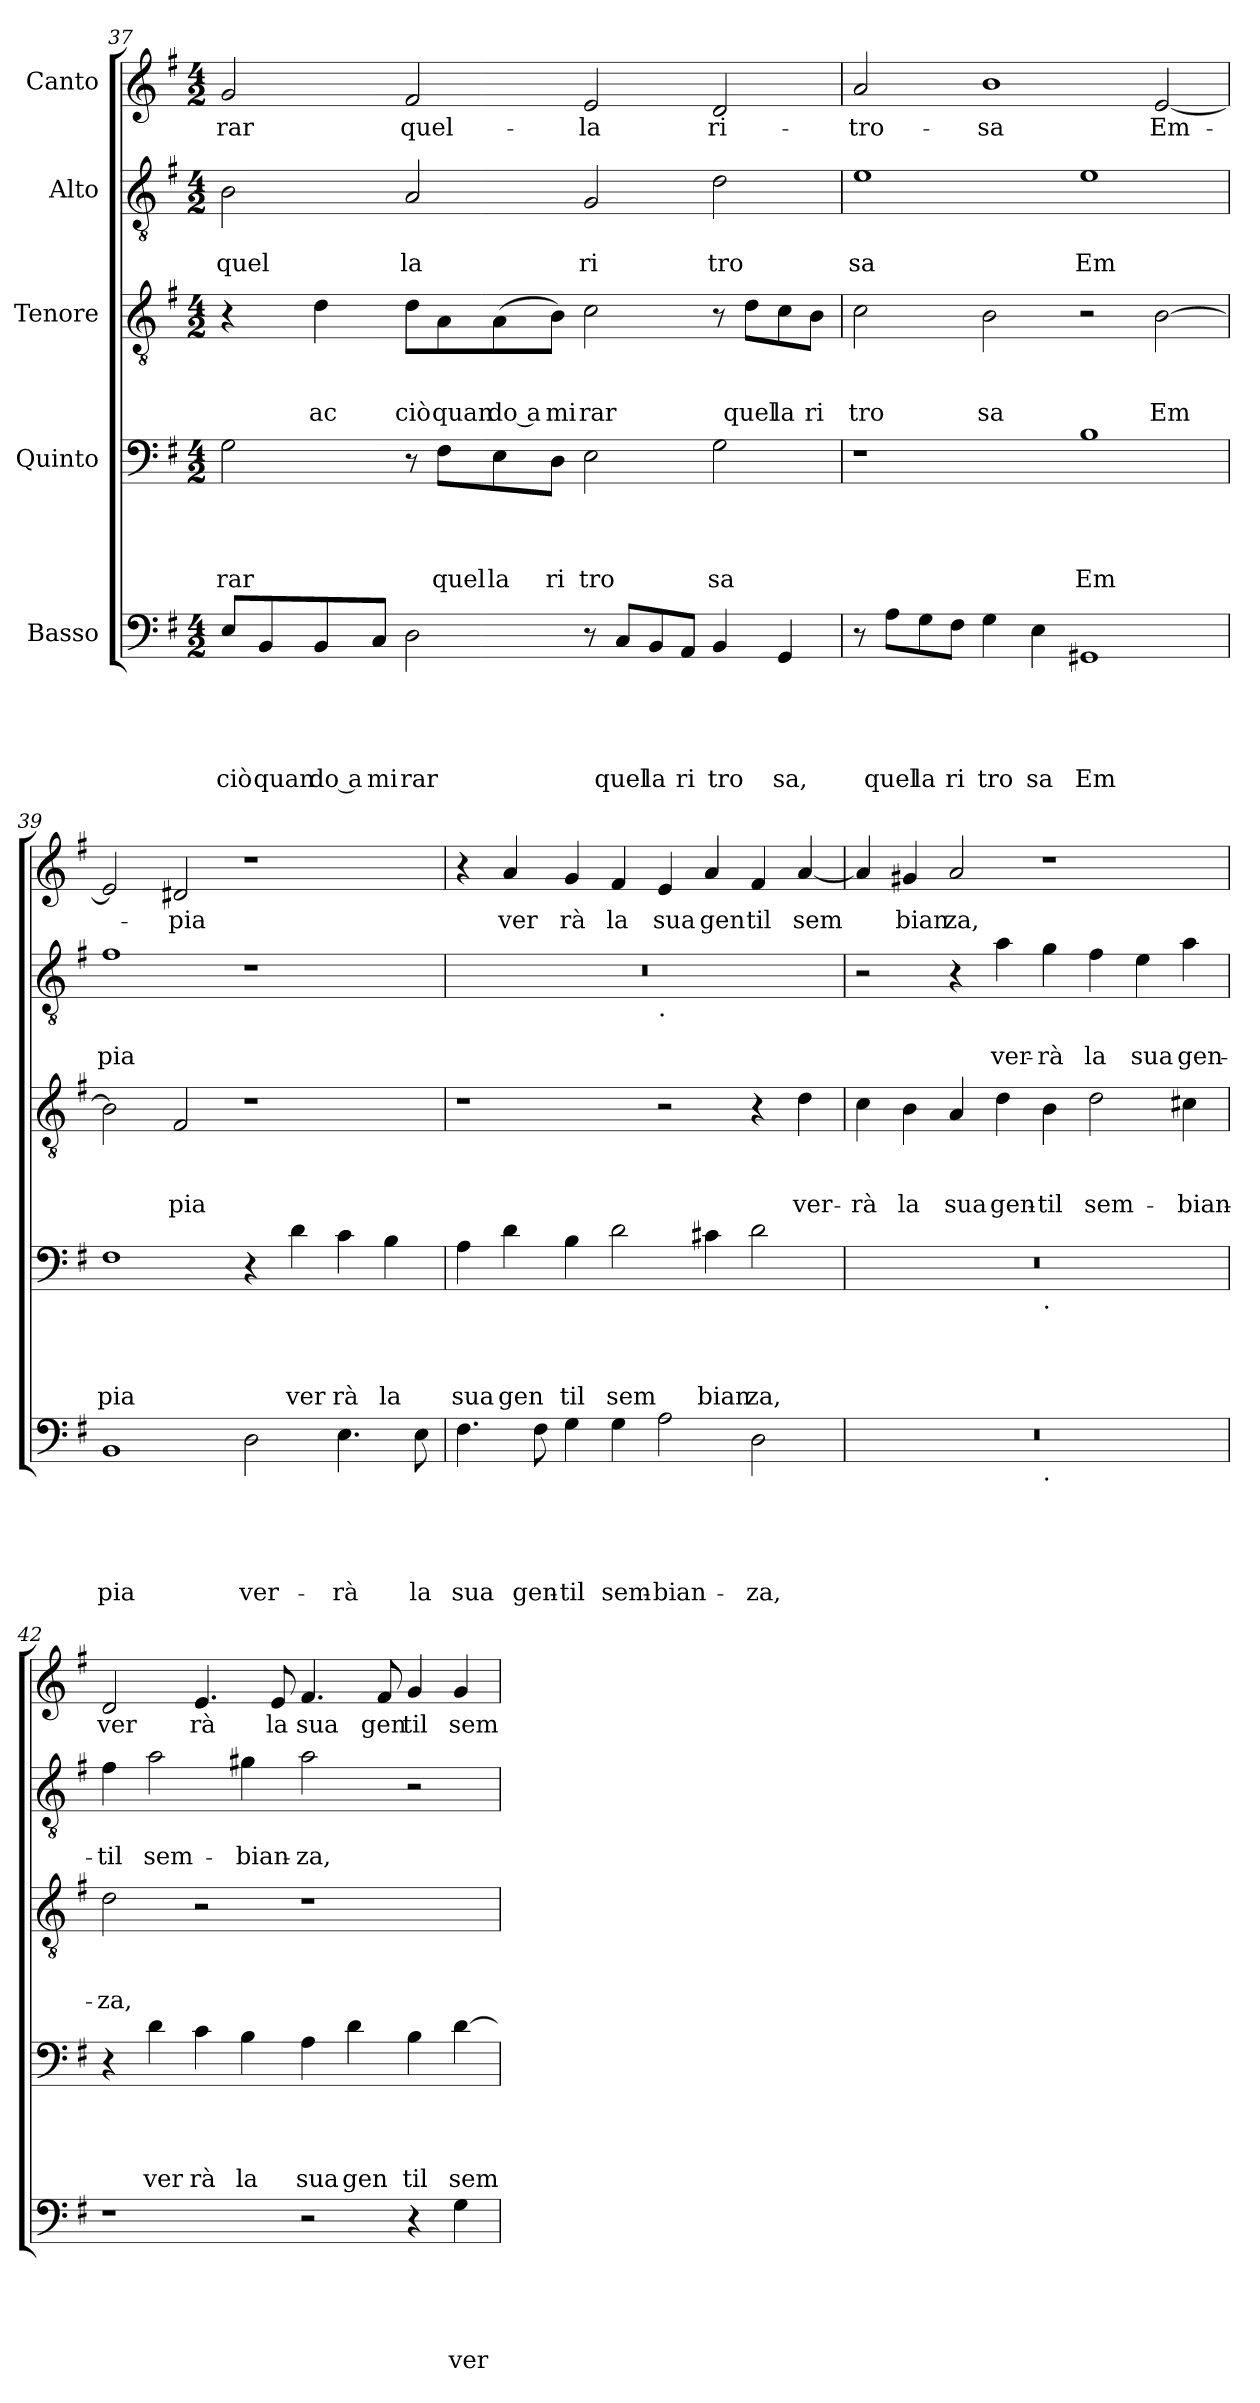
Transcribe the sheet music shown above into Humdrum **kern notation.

**kern	**text	**text	**text	**text	**text	**kern	**text	**text	**text	**text	**kern	**text	**text	**text	**kern	**text	**text	**kern	**text
*part5	*part5	*part5	*part5	*part5	*part5	*part4	*part4	*part4	*part4	*part4	*part3	*part3	*part3	*part3	*part2	*part2	*part2	*part1	*part1
*staff5	*staff5	*staff5	*staff5	*staff5	*staff5	*staff4	*staff4	*staff4	*staff4	*staff4	*staff3	*staff3	*staff3	*staff3	*staff2	*staff2	*staff2	*staff1	*staff1
*I"Basso	*	*	*	*	*	*I"Quinto	*	*	*	*	*I"Tenore	*	*	*	*I"Alto	*	*	*I"Canto	*
*clefF4	*	*	*	*	*	*clefF4	*	*	*	*	*clefGv2	*	*	*	*clefGv2	*	*	*clefG2	*
*k[f#]	*	*	*	*	*	*k[f#]	*	*	*	*	*k[f#]	*	*	*	*k[f#]	*	*	*k[f#]	*
*G:	*	*	*	*	*	*G:	*	*	*	*	*G:	*	*	*	*G:	*	*	*G:	*
*M4/2	*	*	*	*	*	*M4/2	*	*	*	*	*M4/2	*	*	*	*M4/2	*	*	*M4/2	*
=37	=37	=37	=37	=37	=37	=37	=37	=37	=37	=37	=37	=37	=37	=37	=37	=37	=37	=37	=37
!	!	!	!	!	!LO:LY:b	!	!	!	!	!LO:LY:b	!	!	!	!	!	!	!LO:LY:b	!	!LO:LY:b
8E/L	.	.	.	.	ciò	2G\	.	.	.	rar	4r	.	.	.	2B\	.	quel	2g/	-rar
!	!	!	!	!	!LO:LY:b	!	!	!	!	!	!	!	!	!	!	!	!	!	!
8BB/	.	.	.	.	quan	.	.	.	.	.	.	.	.	.	.	.	.	.	.
!	!	!	!	!	!LO:LY:b:rj	!	!	!	!	!	!	!	!	!LO:LY:b	!	!	!	!	!
8BB/	.	.	.	.	do a	.	.	.	.	.	4d\	.	.	ac	.	.	.	.	.
!	!	!	!	!	!LO:LY:b	!	!	!	!	!	!	!	!	!	!	!	!	!	!
8C/J	.	.	.	.	mi	.	.	.	.	.	.	.	.	.	.	.	.	.	.
!	!	!	!	!	!LO:LY:b	!	!	!	!	!	!	!	!	!LO:LY:b	!	!	!LO:LY:b	!	!LO:LY:b
2D\	.	.	.	.	rar	8r	.	.	.	.	8d\L	.	.	ciò	2A/	.	la	2f#/	quel-
!	!	!	!	!	!	!	!	!	!	!LO:LY:b	!	!	!	!LO:LY:b	!	!	!	!	!
.	.	.	.	.	.	8F#\L	.	.	.	quel	8A\	.	.	quan	.	.	.	.	.
!	!	!	!	!	!	!	!	!	!	!LO:LY:b	!	!	!	!LO:LY:b:rj	!	!	!	!	!
.	.	.	.	.	.	8E\	.	.	.	la	(<8A\	.	.	do a	.	.	.	.	.
!	!	!	!	!	!	!	!	!	!	!LO:LY:b	!	!	!	!LO:LY:b	!	!	!	!	!
.	.	.	.	.	.	8D\J	.	.	.	ri	8B\J)	.	.	mi	.	.	.	.	.
!	!	!	!	!	!	!	!	!	!	!LO:LY:b	!	!	!	!LO:LY:b	!	!	!LO:LY:b	!	!LO:LY:b
8r	.	.	.	.	.	2E\	.	.	.	tro	2c\	.	.	rar	2G/	.	ri	2e/	-la
!	!	!	!	!	!LO:LY:b	!	!	!	!	!	!	!	!	!	!	!	!	!	!
8C/L	.	.	.	.	quel	.	.	.	.	.	.	.	.	.	.	.	.	.	.
!	!	!	!	!	!LO:LY:b	!	!	!	!	!	!	!	!	!	!	!	!	!	!
8BB/	.	.	.	.	la	.	.	.	.	.	.	.	.	.	.	.	.	.	.
!	!	!	!	!	!LO:LY:b	!	!	!	!	!	!	!	!	!	!	!	!	!	!
8AA/J	.	.	.	.	ri	.	.	.	.	.	.	.	.	.	.	.	.	.	.
!	!	!	!	!	!LO:LY:b	!	!	!	!	!LO:LY:b	!	!	!	!	!	!	!LO:LY:b	!	!LO:LY:b
4BB/	.	.	.	.	tro	2G\	.	.	.	sa	8r	.	.	.	2d\	.	tro	2d/	ri-
!	!	!	!	!	!	!	!	!	!	!	!	!	!	!LO:LY:b	!	!	!	!	!
.	.	.	.	.	.	.	.	.	.	.	8d\L	.	.	quel	.	.	.	.	.
!	!	!	!	!	!LO:LY:b	!	!	!	!	!	!	!	!	!LO:LY:b	!	!	!	!	!
4GG/	.	.	.	.	sa,	.	.	.	.	.	8c\	.	.	la	.	.	.	.	.
!	!	!	!	!	!	!	!	!	!	!	!	!	!	!LO:LY:b	!	!	!	!	!
.	.	.	.	.	.	.	.	.	.	.	8B\J	.	.	ri	.	.	.	.	.
=38	=38	=38	=38	=38	=38	=38	=38	=38	=38	=38	=38	=38	=38	=38	=38	=38	=38	=38	=38
!	!	!	!	!	!	!	!	!	!	!	!	!	!	!LO:LY:b	!	!	!LO:LY:b	!	!LO:LY:b
8r	.	.	.	.	.	1r	.	.	.	.	2c\	.	.	tro	1e	.	sa	2a/	-tro-
!	!	!	!	!	!LO:LY:b	!	!	!	!	!	!	!	!	!	!	!	!	!	!
8A\L	.	.	.	.	quel	.	.	.	.	.	.	.	.	.	.	.	.	.	.
!	!	!	!	!	!LO:LY:b	!	!	!	!	!	!	!	!	!	!	!	!	!	!
8G\	.	.	.	.	la	.	.	.	.	.	.	.	.	.	.	.	.	.	.
!	!	!	!	!	!LO:LY:b	!	!	!	!	!	!	!	!	!	!	!	!	!	!
8F#\J	.	.	.	.	ri	.	.	.	.	.	.	.	.	.	.	.	.	.	.
!	!	!	!	!	!LO:LY:b	!	!	!	!	!	!	!	!	!LO:LY:b	!	!	!	!	!LO:LY:b
4G\	.	.	.	.	tro	.	.	.	.	.	2B\	.	.	sa	.	.	.	1b	-sa
!	!	!	!	!	!LO:LY:b	!	!	!	!	!	!	!	!	!	!	!	!	!	!
4E\	.	.	.	.	sa	.	.	.	.	.	.	.	.	.	.	.	.	.	.
!	!	!	!	!	!LO:LY:b	!	!	!	!	!LO:LY:b	!	!	!	!	!	!	!LO:LY:b	!	!
1GG#X	.	.	.	.	Em	1B	.	.	.	Em	2r	.	.	.	1e	.	Em	.	.
!	!	!	!	!	!	!	!	!	!	!	!	!	!	!LO:LY:b	!	!	!	!	!LO:LY:b
.	.	.	.	.	.	.	.	.	.	.	[<2B\	.	.	Em	.	.	.	[<2e/	Em-
!!LO:LB:g=z
=39	=39	=39	=39	=39	=39	=39	=39	=39	=39	=39	=39	=39	=39	=39	=39	=39	=39	=39	=39
!	!	!	!	!	!LO:LY:b	!	!	!	!	!LO:LY:b	!	!	!	!	!	!	!LO:LY:b	!	!
1BB	.	.	.	.	pia	1F#	.	.	.	pia	2B\]	.	.	.	1f#	.	pia	2e/]	.
!	!	!	!	!	!	!	!	!	!	!	!	!	!	!LO:LY:b	!	!	!	!	!LO:LY:b
.	.	.	.	.	.	.	.	.	.	.	2F#/	.	.	pia	.	.	.	2d#X/	-pia
!	!	!	!	!	!LO:LY:b	!	!	!	!	!	!	!	!	!	!	!	!	!	!
2D\	.	.	.	.	ver-	4r	.	.	.	.	1r	.	.	.	1r	.	.	1r	.
!	!	!	!	!	!	!	!	!	!	!LO:LY:b	!	!	!	!	!	!	!	!	!
.	.	.	.	.	.	4d\	.	.	.	ver	.	.	.	.	.	.	.	.	.
!	!	!	!	!	!LO:LY:b	!	!	!	!	!LO:LY:b	!	!	!	!	!	!	!	!	!
4.E\	.	.	.	.	-rà	4c\	.	.	.	rà	.	.	.	.	.	.	.	.	.
!	!	!	!	!	!	!	!	!	!	!LO:LY:b	!	!	!	!	!	!	!	!	!
.	.	.	.	.	.	4B\	.	.	.	la	.	.	.	.	.	.	.	.	.
!	!	!	!	!	!LO:LY:b	!	!	!	!	!	!	!	!	!	!	!	!	!	!
8E\	.	.	.	.	la	.	.	.	.	.	.	.	.	.	.	.	.	.	.
=40	=40	=40	=40	=40	=40	=40	=40	=40	=40	=40	=40	=40	=40	=40	=40	=40	=40	=40	=40
!	!	!	!	!	!LO:LY:b	!	!	!	!	!LO:LY:b	!	!	!	!	!	!	!	!	!
*	*	*	*	*	*	*	*	*	*	*	*	*	*	*	*^	*	*	*	*
4.F#\	.	.	.	.	sua	4A\	.	.	.	sua	1r	.	.	.	0r	1ryy	.	.	4r	.
!	!	!	!	!	!	!	!	!	!	!LO:LY:b	!	!	!	!	!	!	!	!	!	!LO:LY:b
.	.	.	.	.	.	4d\	.	.	.	gen	.	.	.	.	.	.	.	.	4a/	ver
!	!	!	!	!	!LO:LY:b	!	!	!	!	!	!	!	!	!	!	!	!	!	!	!
8F#\	.	.	.	.	gen-	.	.	.	.	.	.	.	.	.	.	.	.	.	.	.
!	!	!	!	!	!LO:LY:b	!	!	!	!	!LO:LY:b	!	!	!	!	!	!	!	!	!	!LO:LY:b
4G\	.	.	.	.	-til	4B\	.	.	.	til	.	.	.	.	.	.	.	.	4g/	rà
!	!	!	!	!	!LO:LY:b	!	!	!	!	!LO:LY:b	!	!	!	!	!	!	!	!	!	!LO:LY:b
4G\	.	.	.	.	sem-	2d\	.	.	.	sem	.	.	.	.	.	.	.	.	4f#/	la
!	!	!	!	!	!	!	!	!	!	!	!	!	!	!	!	!LO:TX:b:t=.	!	!	!	!
!	!	!	!	!	!LO:LY:b	!	!	!	!	!	!	!	!	!	!	!	!	!	!	!LO:LY:b
2A\	.	.	.	.	-bian-	.	.	.	.	.	2r	.	.	.	.	1ryy	.	.	4e/	sua
!	!	!	!	!	!	!	!	!	!	!LO:LY:b	!	!	!	!	!	!	!	!	!	!LO:LY:b
.	.	.	.	.	.	4c#X\	.	.	.	bian	.	.	.	.	.	.	.	.	4a/	gen
!	!	!	!	!	!LO:LY:b	!	!	!	!	!LO:LY:b	!	!	!	!	!	!	!	!	!	!LO:LY:b
2D\	.	.	.	.	-za,	2d\	.	.	.	za,	4r	.	.	.	.	.	.	.	4f#/	til
!	!	!	!	!	!	!	!	!	!	!	!	!	!	!LO:LY:b	!	!	!	!	!	!LO:LY:b
.	.	.	.	.	.	.	.	.	.	.	4d\	.	.	ver-	.	.	.	.	[<4a/	sem
=41	=41	=41	=41	=41	=41	=41	=41	=41	=41	=41	=41	=41	=41	=41	=41	=41	=41	=41	=41	=41
!	!	!	!	!	!	!	!	!	!	!	!	!	!	!LO:LY:b	!	!	!	!	!	!
*^	*	*	*	*	*	*^	*	*	*	*	*	*	*	*	*v	*v	*	*	*	*
0r	1ryy	.	.	.	.	.	0r	1ryy	.	.	.	.	4c\	.	.	-rà	2r	.	.	4a/]	.
!	!	!	!	!	!	!	!	!	!	!	!	!	!	!	!	!LO:LY:b	!	!	!	!	!LO:LY:b
.	.	.	.	.	.	.	.	.	.	.	.	.	4B\	.	.	la	.	.	.	4g#X/	bian
!	!	!	!	!	!	!	!	!	!	!	!	!	!	!	!	!LO:LY:b	!	!	!	!	!LO:LY:b
.	.	.	.	.	.	.	.	.	.	.	.	.	4A/	.	.	sua	4r	.	.	2a/	za,
!	!	!	!	!	!	!	!	!	!	!	!	!	!	!	!	!LO:LY:b	!	!	!LO:LY:b	!	!
.	.	.	.	.	.	.	.	.	.	.	.	.	4d\	.	.	gen-	4a\	.	ver-	.	.
!	!	!	!	!	!	!	!	!LO:TX:b:t=.	!	!	!	!	!	!	!	!	!	!	!	!	!
!	!LO:TX:b:t=.	!	!	!	!	!	!	!	!	!	!	!	!	!	!	!	!	!	!	!	!
!	!	!	!	!	!	!	!	!	!	!	!	!	!	!	!	!LO:LY:b	!	!	!LO:LY:b	!	!
.	1ryy	.	.	.	.	.	.	1ryy	.	.	.	.	4B\	.	.	-til	4g\	.	-rà	1r	.
!	!	!	!	!	!	!	!	!	!	!	!	!	!	!	!	!LO:LY:b	!	!	!LO:LY:b	!	!
.	.	.	.	.	.	.	.	.	.	.	.	.	2d\	.	.	sem-	4f#\	.	la	.	.
!	!	!	!	!	!	!	!	!	!	!	!	!	!	!	!	!	!	!	!LO:LY:b	!	!
.	.	.	.	.	.	.	.	.	.	.	.	.	.	.	.	.	4e\	.	sua	.	.
!	!	!	!	!	!	!	!	!	!	!	!	!	!	!	!	!LO:LY:b	!	!	!LO:LY:b	!	!
.	.	.	.	.	.	.	.	.	.	.	.	.	4c#X\	.	.	-bian-	4a\	.	gen-	.	.
=42	=42	=42	=42	=42	=42	=42	=42	=42	=42	=42	=42	=42	=42	=42	=42	=42	=42	=42	=42	=42	=42
!	!	!	!	!	!	!	!	!	!	!	!	!	!	!	!	!LO:LY:b	!	!	!LO:LY:b	!	!LO:LY:b
*v	*v	*	*	*	*	*	*	*	*	*	*	*	*	*	*	*	*	*	*	*	*
*	*	*	*	*	*	*v	*v	*	*	*	*	*	*	*	*	*	*	*	*	*
1r	.	.	.	.	.	4r	.	.	.	.	2d\	.	.	-za,	4f#\	.	-til	2d/	ver
!	!	!	!	!	!	!	!	!	!	!LO:LY:b	!	!	!	!	!	!	!LO:LY:b	!	!
.	.	.	.	.	.	4d\	.	.	.	ver	.	.	.	.	2a\	.	sem-	.	.
!	!	!	!	!	!	!	!	!	!	!LO:LY:b	!	!	!	!	!	!	!	!	!LO:LY:b
.	.	.	.	.	.	4c\	.	.	.	rà	2r	.	.	.	.	.	.	4.e/	rà
!	!	!	!	!	!	!	!	!	!	!LO:LY:b	!	!	!	!	!	!	!LO:LY:b	!	!
.	.	.	.	.	.	4B\	.	.	.	la	.	.	.	.	4g#X\	.	-bian-	.	.
!	!	!	!	!	!	!	!	!	!	!	!	!	!	!	!	!	!	!	!LO:LY:b
.	.	.	.	.	.	.	.	.	.	.	.	.	.	.	.	.	.	8e/	la
!	!	!	!	!	!	!	!	!	!	!LO:LY:b	!	!	!	!	!	!	!LO:LY:b	!	!LO:LY:b
2r	.	.	.	.	.	4A\	.	.	.	sua	1r	.	.	.	2a\	.	-za,	4.f#/	sua
!	!	!	!	!	!	!	!	!	!	!LO:LY:b	!	!	!	!	!	!	!	!	!
.	.	.	.	.	.	4d\	.	.	.	gen	.	.	.	.	.	.	.	.	.
!	!	!	!	!	!	!	!	!	!	!	!	!	!	!	!	!	!	!	!LO:LY:b
.	.	.	.	.	.	.	.	.	.	.	.	.	.	.	.	.	.	8f#/	gen
!	!	!	!	!	!	!	!	!	!	!LO:LY:b	!	!	!	!	!	!	!	!	!LO:LY:b
4r	.	.	.	.	.	4B\	.	.	.	til	.	.	.	.	2r	.	.	4g/	til
!	!	!	!	!	!LO:LY:b	!	!	!	!	!LO:LY:b	!	!	!	!	!	!	!	!	!LO:LY:b
4G\	.	.	.	.	ver-	[<4d\	.	.	.	sem	.	.	.	.	.	.	.	4g/	sem
=	=	=	=	=	=	=	=	=	=	=	=	=	=	=	=	=	=	=	=
*-	*-	*-	*-	*-	*-	*-	*-	*-	*-	*-	*-	*-	*-	*-	*-	*-	*-	*-	*-
